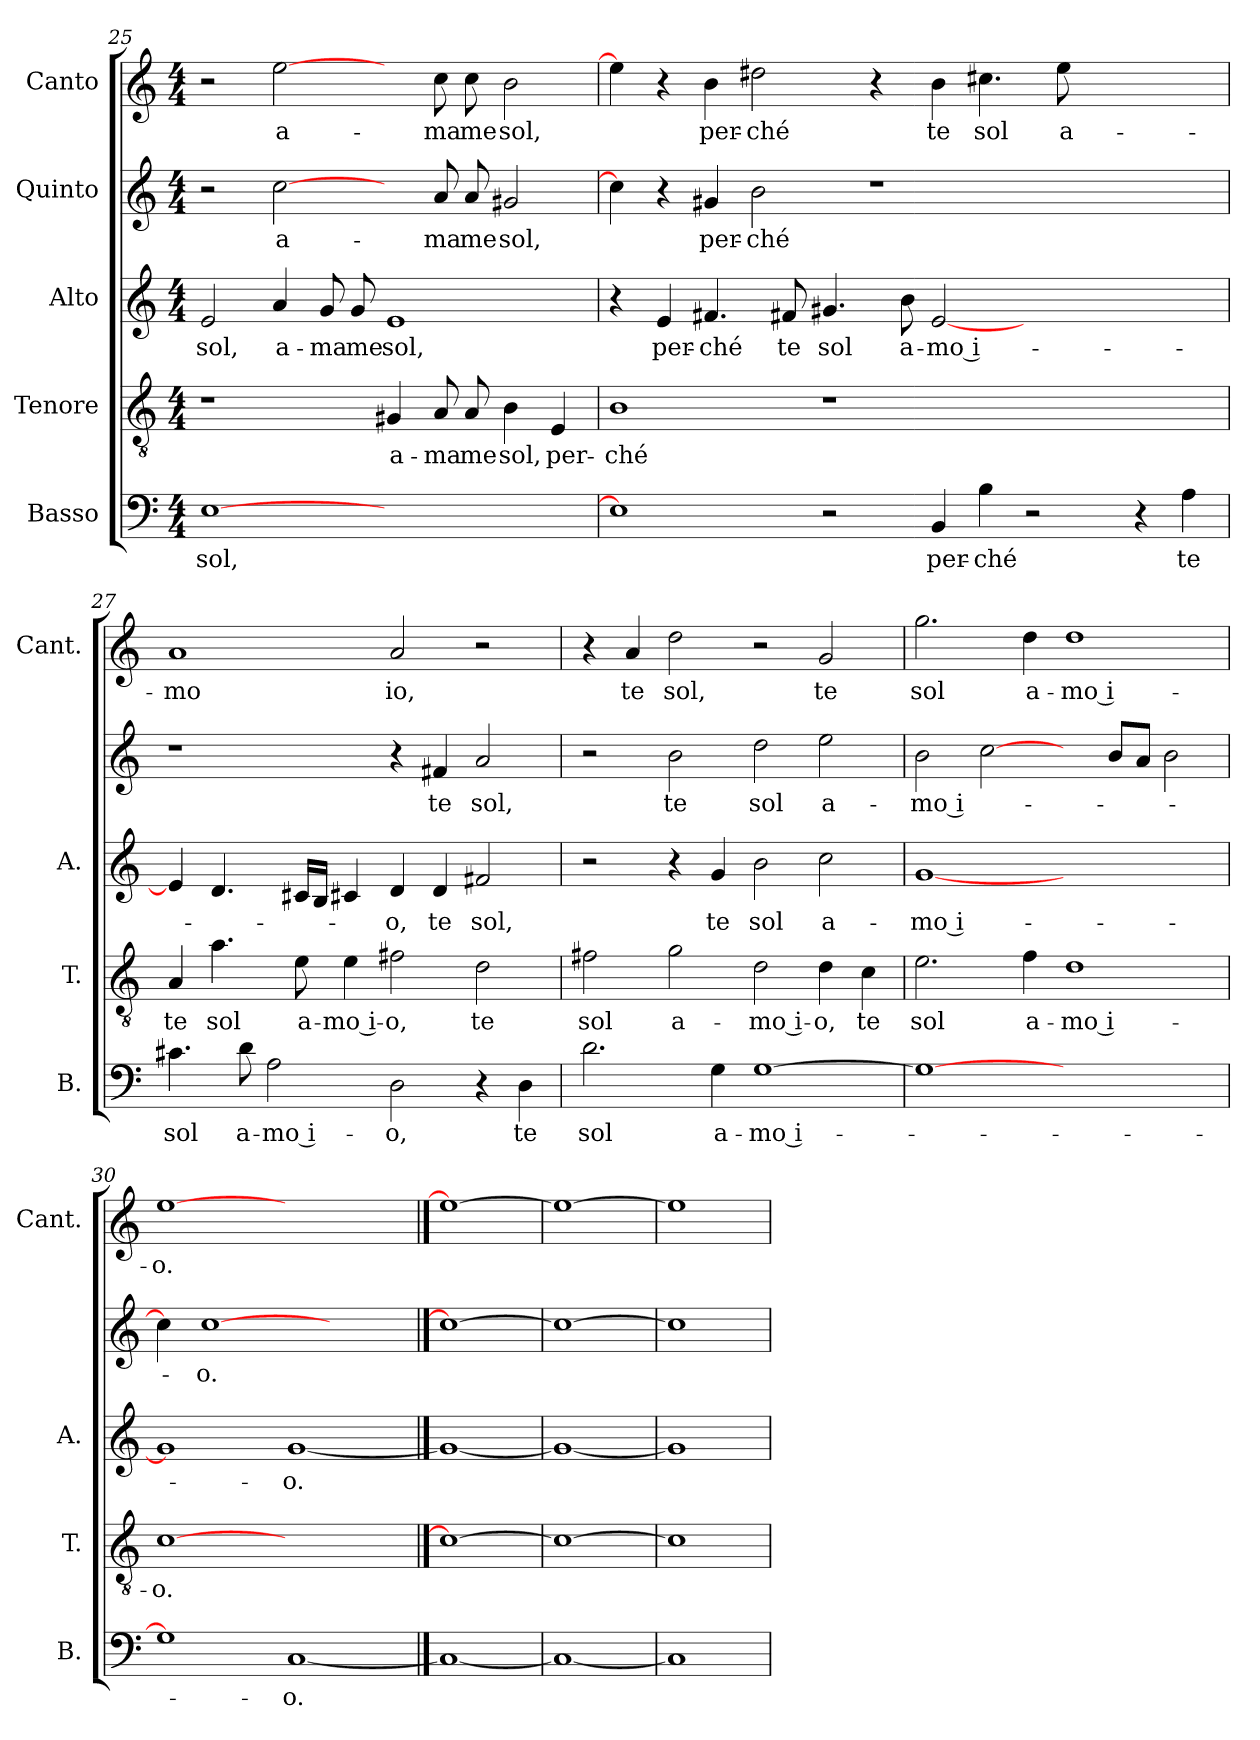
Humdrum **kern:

**kern	**text	**kern	**text	**kern	**text	**kern	**text	**kern	**text
*part5	*part5	*part4	*part4	*part3	*part3	*part2	*part2	*part1	*part1
*staff5	*staff5	*staff4	*staff4	*staff3	*staff3	*staff2	*staff2	*staff1	*staff1
*I"Basso	*	*I"Tenore	*	*I"Alto	*	*I"Quinto	*	*I"Canto	*
*I'B.	*	*I'T.	*	*I'A.	*	*	*	*I'Cant.	*
*clefF4	*	*clefGv2	*	*clefG2	*	*clefG2	*	*clefG2	*
*k[]	*	*k[]	*	*k[]	*	*k[]	*	*k[]	*
*C:	*	*C:	*	*C:	*	*C:	*	*C:	*
*M4/4	*	*M4/4	*	*M4/4	*	*M4/4	*	*M4/4	*
=25	=25	=25	=25	=25	=25	=25	=25	=25	=25
[1E\	sol,	1r	.	2e/	sol,	2r	.	2r	.
.	.	.	.	4a/	a-	[2cc\	a-	[2ee\	a-
.	.	.	.	8g/	-ma	.	.	.	.
.	.	.	.	8g/	me	.	.	.	.
1ryy	.	4G#X/	a-	1e/	sol,	4ryy	.	4ryy	.
.	.	8A/	-ma	.	.	8a/	-ma	8cc\	-ma
.	.	8A/	me	.	.	8a/	me	8cc\	me
.	.	4B\	sol,	.	.	2g#X/	sol,	2b\	sol,
.	.	4E/	per-	.	.	.	.	.	.
=26	=26	=26	=26	=26	=26	=26	=26	=26	=26
1E\]	.	1B\	-ché	4r	.	4cc\]	.	4ee\]	.
.	.	.	.	4e/	per-	4r	.	4r	.
.	.	.	.	4.f#X/	-ché	4g#X/	per-	4b\	per-
.	.	.	.	.	.	2b\	-ché	2dd#X\	-ché
.	.	.	.	8f#X/	te	.	.	.	.
2r	.	1r	.	4.g#X/	sol	.	.	.	.
.	.	.	.	.	.	1r	.	4r	.
.	.	.	.	8b\	a-	.	.	.	.
4BB/	per-	.	.	[2e/	-mo i-	.	.	4b\	te
4B\	-ché	.	.	.	.	.	.	4.cc#X\	sol
2r	.	1ryy	.	1ryy	.	.	.	.	.
.	.	.	.	.	.	.	.	8ee\	a-
.	.	.	.	.	.	2.ryy	.	2.ryy	.
4r	.	.	.	.	.	.	.	.	.
4A\	te	.	.	.	.	.	.	.	.
=27	=27	=27	=27	=27	=27	=27	=27	=27	=27
4.c#X\	sol	4A/	te	4e/]	.	1r	.	1a/	-mo
.	.	4.a\	sol	4.d/	.	.	.	.	.
8d\	a-	.	.	.	.	.	.	.	.
2A\	-mo i-	.	.	.	.	.	.	.	.
.	.	8e\	a-	16c#X/LL	.	.	.	.	.
.	.	.	.	16B/JJ	.	.	.	.	.
.	.	4e\	-mo i-	4c#X/	.	.	.	.	.
2D\	-o,	2f#X\	-o,	4d/	-o,	4r	.	2a/	io,
.	.	.	.	4d/	te	4f#X/	te	.	.
4r	.	2d\	te	2f#X/	sol,	2a/	sol,	2r	.
4D\	te	.	.	.	.	.	.	.	.
=28	=28	=28	=28	=28	=28	=28	=28	=28	=28
2.d\	sol	2f#X\	sol	2r	.	2r	.	4r	.
.	.	.	.	.	.	.	.	4a/	te
.	.	2g\	a-	4r	.	2b\	te	2dd\	sol,
4G\	a-	.	.	4g/	te	.	.	.	.
[1G\	-mo i-	2d\	-mo i-	2b\	sol	2dd\	sol	2r	.
.	.	4d\	-o,	2cc\	a-	2ee\	a-	2g/	te
.	.	4c\	te	.	.	.	.	.	.
=29	=29	=29	=29	=29	=29	=29	=29	=29	=29
1G\_	.	2.e\	sol	[1g/	-mo i-	2b\	-mo i-	2.gg\	sol
.	.	.	.	.	.	[2cc\	.	.	.
.	.	4f\	a-	.	.	.	.	4dd\	a-
1ryy	.	1d\	-mo i-	1ryy	.	4ryy	.	1dd\	-mo i-
.	.	.	.	.	.	8b/L	.	.	.
.	.	.	.	.	.	8a/J	.	.	.
.	.	.	.	.	.	2b\	.	.	.
=30	=30	=30	=30	=30	=30	=30	=30	=30	=30
1G\]	.	[1c\	-o.	1g/]	.	4cc\]	.	[1ee\	-o.
.	.	.	.	.	.	[1cc\	-o.	.	.
[1C/	-o.	1ryy	.	[1g/	-o.	.	.	1ryy	.
.	.	.	.	.	.	2.ryy	.	.	.
==31	==31	==31	==31	==31	==31	==31	==31	==31	==31
1C/_	.	1c\_	.	1g/_	.	1cc\_	.	1ee\_	.
=32	=32	=32	=32	=32	=32	=32	=32	=32	=32
1C/_	.	1c\_	.	1g/_	.	1cc\_	.	1ee\_	.
=33	=33	=33	=33	=33	=33	=33	=33	=33	=33
1C/]	.	1c\]	.	1g/]	.	1cc\]	.	1ee\]	.
=	=	=	=	=	=	=	=	=	=
*-	*-	*-	*-	*-	*-	*-	*-	*-	*-
